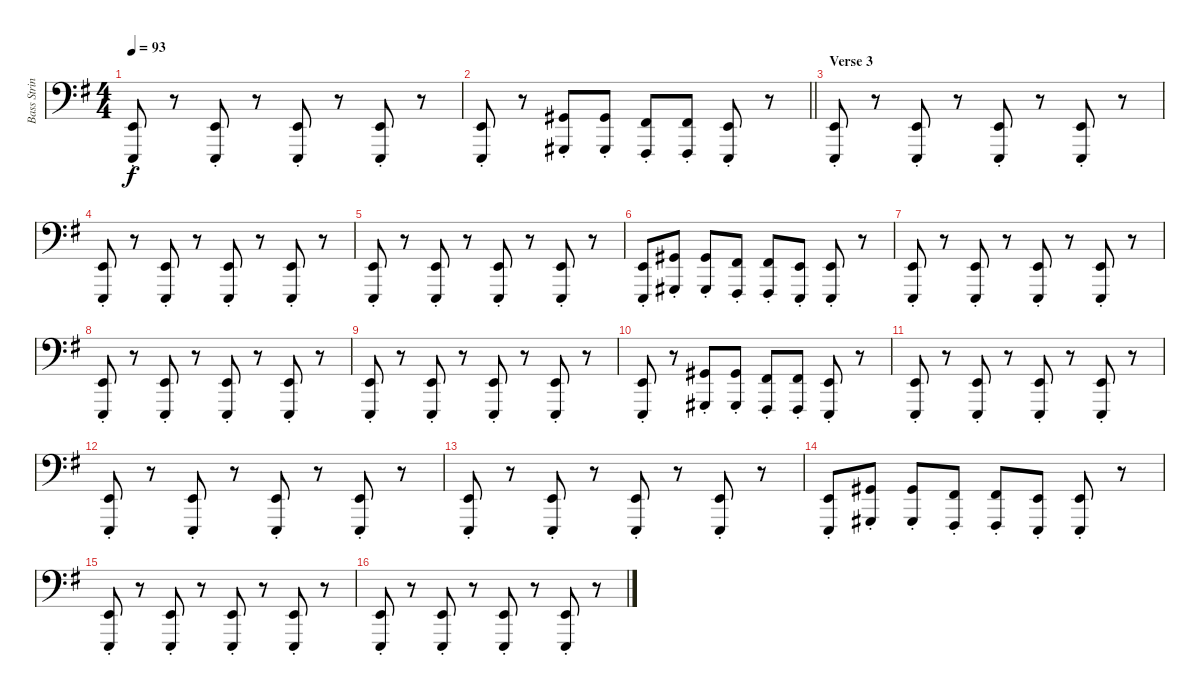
\track ("Bass Strings - Arjen Lucassen" "Bass Strin") {instrument stringensemble1}
\staff {score}
\tuning (C3 G2 D2 A1 E1 B0) {hide}
\ts (4 4)
\tempo 93
\clef f4
\ks eminor
(2.3{st} 0.5{st}).8{dy f} r.8 (2.3{st} 0.5{st}).8 r.8 (2.3{st} 0.5{st}).8 r.8 (2.3{st} 0.5{st}).8 r.8 |
\barLineRight lightlight
(2.3{st} 0.5{st}).8 r.8 (1.2{st} 4.5{st}).8 (1.2{st} 4.5{st}).8 (4.3{st} 2.5{st}).8 (4.3{st} 2.5{st}).8 (2.3{st} 0.5{st}).8 r.8 |
\section ("" "Verse 3")
(2.3{st} 0.5{st}).8 r.8 (2.3{st} 0.5{st}).8 r.8 (2.3{st} 0.5{st}).8 r.8 (2.3{st} 0.5{st}).8 r.8 |
(2.3{st} 0.5{st}).8 r.8 (2.3{st} 0.5{st}).8 r.8 (2.3{st} 0.5{st}).8 r.8 (2.3{st} 0.5{st}).8 r.8 |
(2.3{st} 0.5{st}).8 r.8 (2.3{st} 0.5{st}).8 r.8 (2.3{st} 0.5{st}).8 r.8 (2.3{st} 0.5{st}).8 r.8 |
(2.3{st} 0.5{st}).8 (1.2{st} 4.5{st}).8 (1.2{st} 4.5{st}).8 (4.3{st} 2.5{st}).8 (4.3{st} 2.5{st}).8 (2.3{st} 0.5{st}).8 (2.3{st} 0.5{st}).8 r.8 |
(2.3{st} 0.5{st}).8 r.8 (2.3{st} 0.5{st}).8 r.8 (2.3{st} 0.5{st}).8 r.8 (2.3{st} 0.5{st}).8 r.8 |
(2.3{st} 0.5{st}).8 r.8 (2.3{st} 0.5{st}).8 r.8 (2.3{st} 0.5{st}).8 r.8 (2.3{st} 0.5{st}).8 r.8 |
(2.3{st} 0.5{st}).8 r.8 (2.3{st} 0.5{st}).8 r.8 (2.3{st} 0.5{st}).8 r.8 (2.3{st} 0.5{st}).8 r.8 |
(2.3{st} 0.5{st}).8 r.8 (1.2{st} 4.5{st}).8 (1.2{st} 4.5{st}).8 (4.3{st} 2.5{st}).8 (4.3{st} 2.5{st}).8 (2.3{st} 0.5{st}).8 r.8 |
(2.3{st} 0.5{st}).8 r.8 (2.3{st} 0.5{st}).8 r.8 (2.3{st} 0.5{st}).8 r.8 (2.3{st} 0.5{st}).8 r.8 |
(2.3{st} 0.5{st}).8 r.8 (2.3{st} 0.5{st}).8 r.8 (2.3{st} 0.5{st}).8 r.8 (2.3{st} 0.5{st}).8 r.8 |
(2.3{st} 0.5{st}).8 r.8 (2.3{st} 0.5{st}).8 r.8 (2.3{st} 0.5{st}).8 r.8 (2.3{st} 0.5{st}).8 r.8 |
(2.3{st} 0.5{st}).8 (1.2{st} 4.5{st}).8 (1.2{st} 4.5{st}).8 (4.3{st} 2.5{st}).8 (4.3{st} 2.5{st}).8 (2.3{st} 0.5{st}).8 (2.3{st} 0.5{st}).8 r.8 |
(2.3{st} 0.5{st}).8 r.8 (2.3{st} 0.5{st}).8 r.8 (2.3{st} 0.5{st}).8 r.8 (2.3{st} 0.5{st}).8 r.8 |
(2.3{st} 0.5{st}).8 r.8 (2.3{st} 0.5{st}).8 r.8 (2.3{st} 0.5{st}).8 r.8 (2.3{st} 0.5{st}).8 r.8
